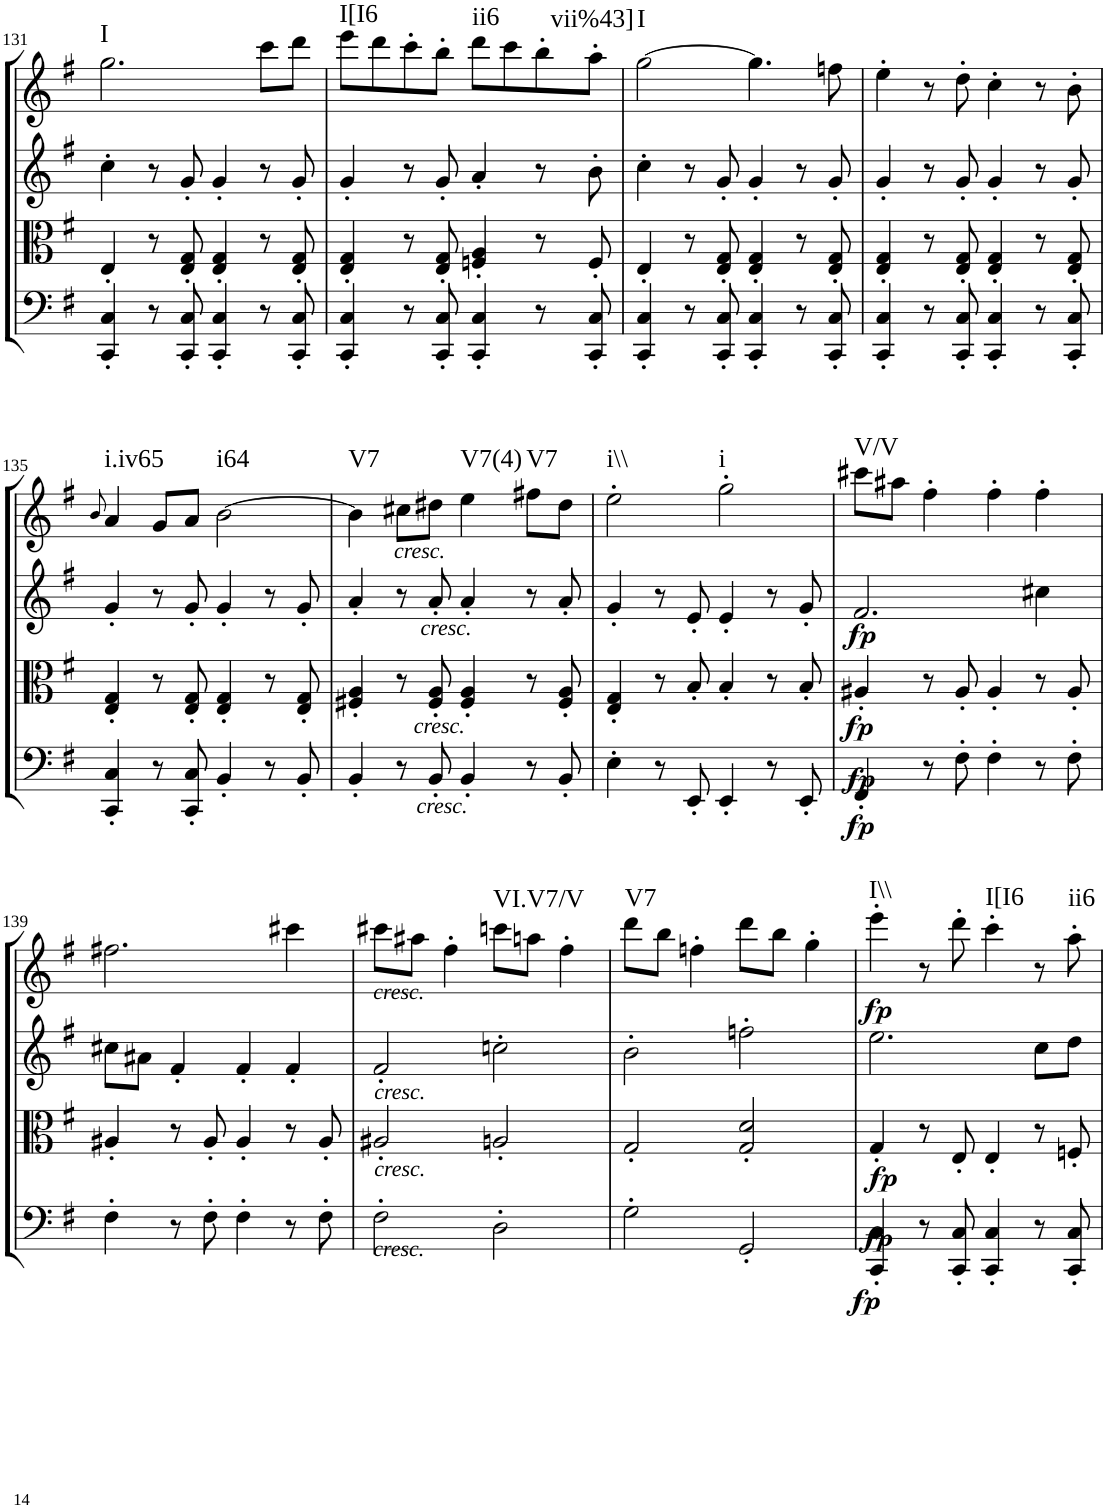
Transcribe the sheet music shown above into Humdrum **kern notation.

**kern	**dynam	**kern	**dynam	**kern	**dynam	**kern	**dynam	**harte
*part4	*part4	*part3	*part3	*part2	*part2	*part1	*part1	*part1
*staff4	*staff4	*staff3	*staff3	*staff2	*staff2	*staff1	*staff1	*
*I"Violoncello.	*	*I"Viola	*	*I"Violin II.	*	*I"Violin I.	*	*
*I'Vc	*	*I'Vla	*	*I'Vln	*	*I'Vln	*	*
!!LO:PB:g=z
*clefF4	*	*clefC3	*	*clefG2	*	*clefG2	*	*
*k[f#]	*	*k[f#]	*	*k[f#]	*	*k[f#]	*	*
*M2/2	*	*M2/2	*	*M2/2	*	*M2/2	*	*
*met(c|)	*	*met(c|)	*	*met(c|)	*	*met(c|)	*	*
=131	=131	=131	=131	=131	=131	=131	=131	=131
!	!	!	!	!	!	!	!	!LO:H:kt=I
4CC/' 4C/'	.	4E'/	.	4cc'\	.	2.gg\	.	N
8r	.	8r	.	8r	.	.	.	.
8CC/' 8C/'	.	8E/' 8G/'	.	8g'/	.	.	.	.
4CC/' 4C/'	.	4E/' 4G/'	.	4g'/	.	.	.	.
8r	.	8r	.	8r	.	8ccc\L	.	.
8CC/' 8C/'	.	8E/' 8G/'	.	8g'/	.	8ddd\J	.	.
=132	=132	=132	=132	=132	=132	=132	=132	=132
!	!	!	!	!	!	!	!	!LO:H:kt=I[I6
4CC/' 4C/'	.	4E/' 4G/'	.	4g'/	.	8eee\L	.	N
.	.	.	.	.	.	8ddd\	.	.
8r	.	8r	.	8r	.	8ccc'\	.	.
8CC/' 8C/'	.	8E/' 8G/'	.	8g'/	.	8bb'\J	.	.
!	!	!	!	!	!	!	!	!LO:H:kt=ii6
4CC/' 4C/'	.	4Fn/' 4A/'	.	4a'/	.	8ddd\L	.	N
.	.	.	.	.	.	8ccc\	.	.
8r	.	8r	.	8r	.	8bb'\	.	.
!	!	!	!	!	!	!	!	!LO:H:kt=vii%43]
8CC/' 8C/'	.	8F'/	.	8b'\	.	8aa'\J	.	N
=133	=133	=133	=133	=133	=133	=133	=133	=133
!	!	!	!	!	!	!	!	!LO:H:kt=I
4CC/' 4C/'	.	4E'/	.	4cc'\	.	[2gg\	.	N
8r	.	8r	.	8r	.	.	.	.
8CC/' 8C/'	.	8E/' 8G/'	.	8g'/	.	.	.	.
4CC/' 4C/'	.	4E/' 4G/'	.	4g'/	.	4.gg\]	.	.
8r	.	8r	.	8r	.	.	.	.
8CC/' 8C/'	.	8E/' 8G/'	.	8g'/	.	8ffn\	.	.
=134	=134	=134	=134	=134	=134	=134	=134	=134
4CC/' 4C/'	.	4E/' 4G/'	.	4g'/	.	4ee'\	.	.
8r	.	8r	.	8r	.	8r	.	.
8CC/' 8C/'	.	8E/' 8G/'	.	8g'/	.	8dd'\	.	.
4CC/' 4C/'	.	4E/' 4G/'	.	4g'/	.	4cc'\	.	.
8r	.	8r	.	8r	.	8r	.	.
8CC/' 8C/'	.	8E/' 8G/'	.	8g'/	.	8b'\	.	.
!!LO:LB:g=z
=135	=135	=135	=135	=135	=135	=135	=135	=135
.	.	.	.	.	.	8qb/	.	.
!	!	!	!	!	!	!	!	!LO:H:kt=i.iv65
4CC/' 4C/'	.	4E/' 4G/'	.	4g'/	.	4a/	.	N
8r	.	8r	.	8r	.	8g/L	.	.
8CC/' 8C/'	.	8E/' 8G/'	.	8g'/	.	8a/J	.	.
!	!	!	!	!	!	!	!	!LO:H:kt=i64
4BB'/	.	4E/' 4G/'	.	4g'/	.	[2b\	.	N
8r	.	8r	.	8r	.	.	.	.
8BB'/	.	8E/' 8G/'	.	8g'/	.	.	.	.
=136	=136	=136	=136	=136	=136	=136	=136	=136
!	!	!	!	!	!	!	!	!LO:H:kt=V7
4BB'/	.	4F#X/' 4A/'	.	4a'/	.	4b\]	.	N
!	!	!	!	!	!	!LO:TX:b:i:t=cresc.	!	!
!	!	!	!	!LO:TX:b:i:t=cresc.	!	!	!	!
8r	.	8r	.	8r	.	8cc#X\L	.	.
!	!	!LO:TX:b:i:t=cresc.	!	!	!	!	!	!
!LO:TX:b:i:t=cresc.	!	!	!	!	!	!	!	!
8BB'/	.	8F#/' 8A/'	.	8a'/	.	8dd#X\J	.	.
!	!	!	!	!	!	!	!	!LO:H:kt=V7(4)
4BB'/	.	4F#/' 4A/'	.	4a'/	.	4ee\	.	N
!	!	!	!	!	!	!	!	!LO:H:kt=V7
8r	.	8r	.	8r	.	8ff#X\L	.	N
8BB'/	.	8F#/' 8A/'	.	8a'/	.	8dd#\J	.	.
=137	=137	=137	=137	=137	=137	=137	=137	=137
!	!	!	!	!	!	!	!	!LO:H:kt=i\\
4E'\	.	4E/' 4G/'	.	4g'/	.	2ee'\	.	N
8r	.	8r	.	8r	.	.	.	.
8EE'/	.	8B'/	.	8e'/	.	.	.	.
!	!	!	!	!	!	!	!	!LO:H:kt=i
4EE'/	.	4B'/	.	4e'/	.	2gg'\	.	N
8r	.	8r	.	8r	.	.	.	.
8EE'/	.	8B'/	.	8g'/	.	.	.	.
=138	=138	=138	=138	=138	=138	=138	=138	=138
!	!LO:DY:b	!	!	!	!	!	!	!
!	!LO:DY:n=1:b	!	!LO:DY:b	!	!LO:DY:b	!	!	!LO:H:kt=V/V
4FF#'/	fp fp	4A#X'/	fp	2.f#/	fp	8ccc#X\L	.	N
.	.	.	.	.	.	8aa#X\J	.	.
8r	.	8r	.	.	.	4ff#'\	.	.
8F#'\	.	8A#'/	.	.	.	.	.	.
4F#'\	.	4A#'/	.	.	.	4ff#'\	.	.
8r	.	8r	.	4cc#X\	.	4ff#'\	.	.
8F#'\	.	8A#'/	.	.	.	.	.	.
!!LO:LB:g=z
=139	=139	=139	=139	=139	=139	=139	=139	=139
4F#'\	.	4A#X'/	.	8cc#X\L	.	2.ff#X\	.	.
.	.	.	.	8a#X\J	.	.	.	.
8r	.	8r	.	4f#'/	.	.	.	.
8F#'\	.	8A#'/	.	.	.	.	.	.
4F#'\	.	4A#'/	.	4f#'/	.	.	.	.
8r	.	8r	.	4f#'/	.	4ccc#X\	.	.
8F#'\	.	8A#'/	.	.	.	.	.	.
=140	=140	=140	=140	=140	=140	=140	=140	=140
!	!	!	!	!	!	!LO:TX:a:i:t=cresc.	!	!
!	!	!	!	!LO:TX:b:i:t=cresc.	!	!	!	!
!	!	!LO:TX:b:i:t=cresc.	!	!	!	!	!	!
!LO:TX:a:i:t=cresc.	!	!	!	!	!	!	!	!
2F#'\	.	2A#X'/	.	2f#'/	.	8ccc#X\L	.	.
.	.	.	.	.	.	8aa#X\J	.	.
.	.	.	.	.	.	4ff#'\	.	.
!	!	!	!	!	!	!	!	!LO:H:kt=VI.V7/V
2D'\	.	2An'/	.	2ccn'\	.	8cccn\L	.	N
.	.	.	.	.	.	8aan\J	.	.
.	.	.	.	.	.	4ff#'\	.	.
=141	=141	=141	=141	=141	=141	=141	=141	=141
!	!	!	!	!	!	!	!	!LO:H:kt=V7
2G'\	.	2G'/	.	2b'\	.	8ddd\L	.	N
.	.	.	.	.	.	8bb\J	.	.
.	.	.	.	.	.	4ffn'\	.	.
2GG'/	.	2G/' 2d/'	.	2ffn'\	.	8ddd\L	.	.
.	.	.	.	.	.	8bb\J	.	.
.	.	.	.	.	.	4gg'\	.	.
=142	=142	=142	=142	=142	=142	=142	=142	=142
!	!LO:DY:b	!	!	!	!	!	!	!
!	!LO:DY:n=1:b	!	!LO:DY:b	!	!	!	!LO:DY:b	!LO:H:kt=I\\
4CC/' 4C/'	fp fp	4G'/	fp	2.ee\	.	4eee'\	fp	N
8r	.	8r	.	.	.	8r	.	.
8CC/' 8C/'	.	8E'/	.	.	.	8ddd'\	.	.
!	!	!	!	!	!	!	!	!LO:H:kt=I[I6
4CC/' 4C/'	.	4E'/	.	.	.	4ccc'\	.	N
8r	.	8r	.	8cc\L	.	8r	.	.
!	!	!	!	!	!	!	!	!LO:H:kt=ii6
8CC/' 8C/'	.	8Fn'/	.	8dd\J	.	8aa'\	.	N
=	=	=	=	=	=	=	=	=
*-	*-	*-	*-	*-	*-	*-	*-	*-
